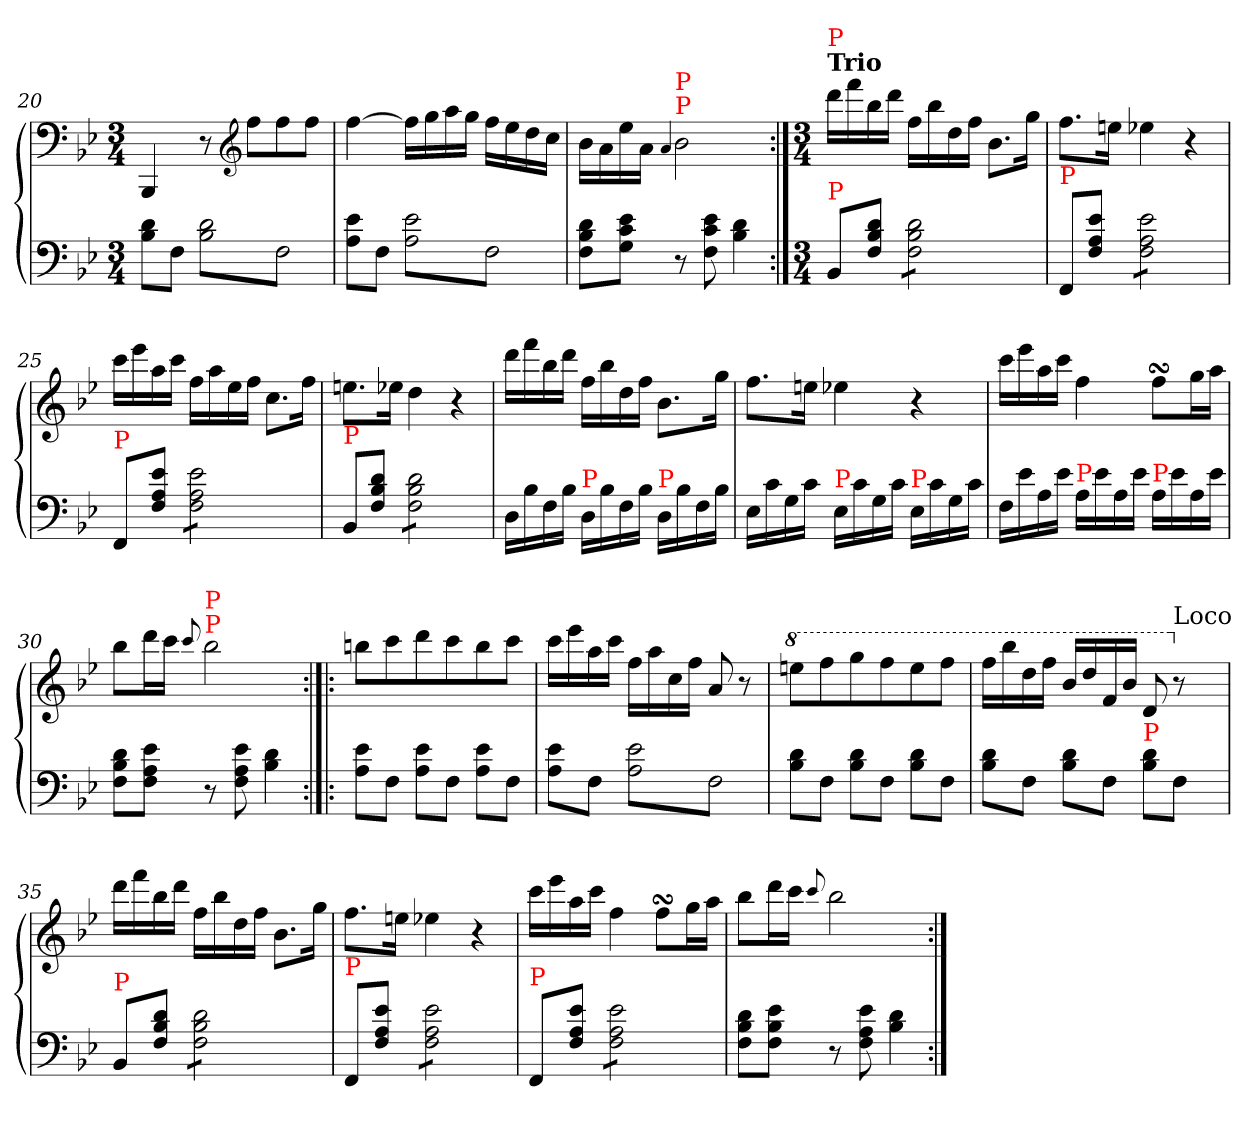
**kern	**kern
*part1	*part1
*staff2	*staff1
*clefF4	*clefF4
*k[b-e-]	*k[b-e-]
*M3/4	*M3/4
=20	=20
8d 8B-L	4BBB-
8FJ	.
!LO:TX:a:color=red:t=P	!
*tremolo	*
8d 8B-L	8r
*	*clefG2
8F	8ffL
8d 8B-	8ff
8FJ	8ffJ
*Xtremolo	*
=21	=21
8e- 8AL	[4ff
8FJ	.
!LO:TX:a:color=red:t=P	!
*tremolo	*
8e- 8AL	16ffLL]
.	16gg
8F	16aa
.	16ggJJ
8e- 8A	16ffLL
.	16ee-
8FJ	16dd
*Xtremolo	*
.	16ccJJ
=22	=22
8d\ 8B-\ 8F\L	16b-LL
.	16a
8e- 8c 8GJ	16ee-
.	16aJJ
.	4qqa/
!	!LO:TX:a:color=red:t=P
!	!LO:TX:a:color=red:t=P
8r	2b-\
8e-\ 8c\ 8F\	.
4d\ 4B-\	.
=23:|!	=23:|!
*M3/4	*M3/4
!	!LO:TX:a:B:t=Trio
!	!LO:TX:a:color=red:t=P
!LO:TX:a:color=red:t=P	!
8BB-/L	16dddLL
.	16fff
8d\ 8B-\ 8F\J	16bb-
.	16dddJJ
*tremolo	*
8d 8B- 8FL	16ffLL
.	16bb-
8d 8B- 8F	16dd
.	16ffJJ
8d 8B- 8F	8.b-L
8d 8B- 8FJ	.
*Xtremolo	*
.	16ggJk
=24	=24
!LO:TX:a:color=red:t=P	!
8FF/L	8.ffL
8e-\ 8A\ 8F\J	.
.	16eenJk
*tremolo	*
8e- 8A 8FL	4ee-X
8e- 8A 8F	.
8e- 8A 8F	4r
8e- 8A 8FJ	.
*Xtremolo	*
=25	=25
!LO:TX:a:color=red:t=P	!
8FF/L	16cccLL
.	16eee-
8e-\ 8A\ 8F\J	16aa
.	16cccJJ
*tremolo	*
8e- 8A 8FL	16ffLL
.	16aa
8e- 8A 8F	16ee-
.	16ffJJ
8e- 8A 8F	8.ccL
8e- 8A 8FJ	.
*Xtremolo	*
.	16ffJk
=26	=26
!LO:TX:a:color=red:t=P	!
8BB-/L	8.eenL
8d\ 8B-\ 8F\J	.
.	16ee-XJk
*tremolo	*
8d 8B- 8FL	4dd
8d 8B- 8F	.
8d 8B- 8F	4r
8d 8B- 8FJ	.
*Xtremolo	*
=27	=27
16DLL	16dddLL
16B-	16fff
16F	16bb-
16B-JJ	16dddJJ
!LO:TX:a:color=red:t=P	!
16DLL	16ffLL
16B-	16bb-
16F	16dd
16B-JJ	16ffJJ
!LO:TX:a:color=red:t=P	!
16DLL	8.b-L
16B-	.
16F	.
16B-JJ	16ggJk
=28	=28
16E-LL	8.ffL
16c	.
16G	.
16cJJ	16eenJk
!LO:TX:a:color=red:t=P	!
16E-LL	4ee-X
16c	.
16G	.
16cJJ	.
!LO:TX:a:color=red:t=P	!
16E-LL	4r
16c	.
16G	.
16cJJ	.
=29	=29
16FLL	16cccLL
16e-	16eee-
16A	16aa
16e-JJ	16cccJJ
!LO:TX:a:color=red:t=P	!
16ALL	4ff
16e-	.
16A	.
16e-JJ	.
!LO:TX:a:color=red:t=P	!
16ALL	8ffsSSSL
16e-	.
16A	16ggL
16e-JJ	16aaJJ
=30	=30
8d 8B- 8FL	8bb-L
8e- 8A 8FJ	16dddL
.	16cccJJ
.	8qqccc/
!	!LO:TX:a:color=red:t=P
!	!LO:TX:a:color=red:t=P
8r	2bb-
8e- 8A 8F	.
4d 4B-	.
=31:|!|:	=31:|!|:
8e- 8AL	8bbnL
8FJ	8ccc
8e- 8AL	8ddd
8FJ	8ccc
8e- 8AL	8bb
8FJ	8cccJ
=32	=32
8e- 8AL	16cccLL
.	16eee-
8FJ	16aa
.	16cccJJ
!LO:TX:a:color=red:t=P	!
*tremolo	*
8e- 8AL	16ffLL
.	16aa
8F	16cc
.	16ffJJ
8e- 8A	8a
8FJ	8r
*Xtremolo	*
=33	=33
*	*8va
8d 8B-L	8eeenL
8FJ	8fff
8d 8B-L	8ggg
8FJ	8fff
8d 8B-L	8eee
8FJ	8fffJ
=34	=34
8d 8B-L	16fffLL
.	16bbb-
8FJ	16ddd
.	16fffJJ
8d 8B-L	16bb-LL
.	16ddd
8FJ	16ff
.	16bb-JJ
!LO:TX:a:color=red:t=P	!
8d 8B-L	8dd
*	*X8va
!	!LO:TX:a:t=Loco
8FJ	8r
=35	=35
!LO:TX:a:color=red:t=P	!
8BB-/L	16dddLL
.	16fff
8d\ 8B-\ 8F\J	16bb-
.	16dddJJ
*tremolo	*
8d 8B- 8FL	16ffLL
.	16bb-
8d 8B- 8F	16dd
.	16ffJJ
8d 8B- 8F	8.b-L
8d 8B- 8FJ	.
*Xtremolo	*
.	16ggJk
=36	=36
!LO:TX:a:color=red:t=P	!
8FF/L	8.ffL
8e-\ 8A\ 8F\J	.
.	16eenJk
*tremolo	*
8e- 8A 8FL	4ee-X
8e- 8A 8F	.
8e- 8A 8F	4r
8e- 8A 8FJ	.
*Xtremolo	*
=37	=37
!LO:TX:a:color=red:t=P	!
8FF/L	16cccLL
.	16eee-
8e-\ 8A\ 8F\J	16aa
.	16cccJJ
*tremolo	*
8e- 8A 8FL	4ff
8e- 8A 8F	.
8e- 8A 8F	8ffsSSSL
8e- 8A 8FJ	16ggL
*Xtremolo	*
.	16aaJJ
=38	=38
8d 8B- 8FL	8bb-L
8e- 8B- 8FJ	16dddL
.	16cccJJ
.	8qqccc/
8r	2bb-
8e- 8A 8F	.
4d 4B-	.
=:|!	=:|!
*-	*-
